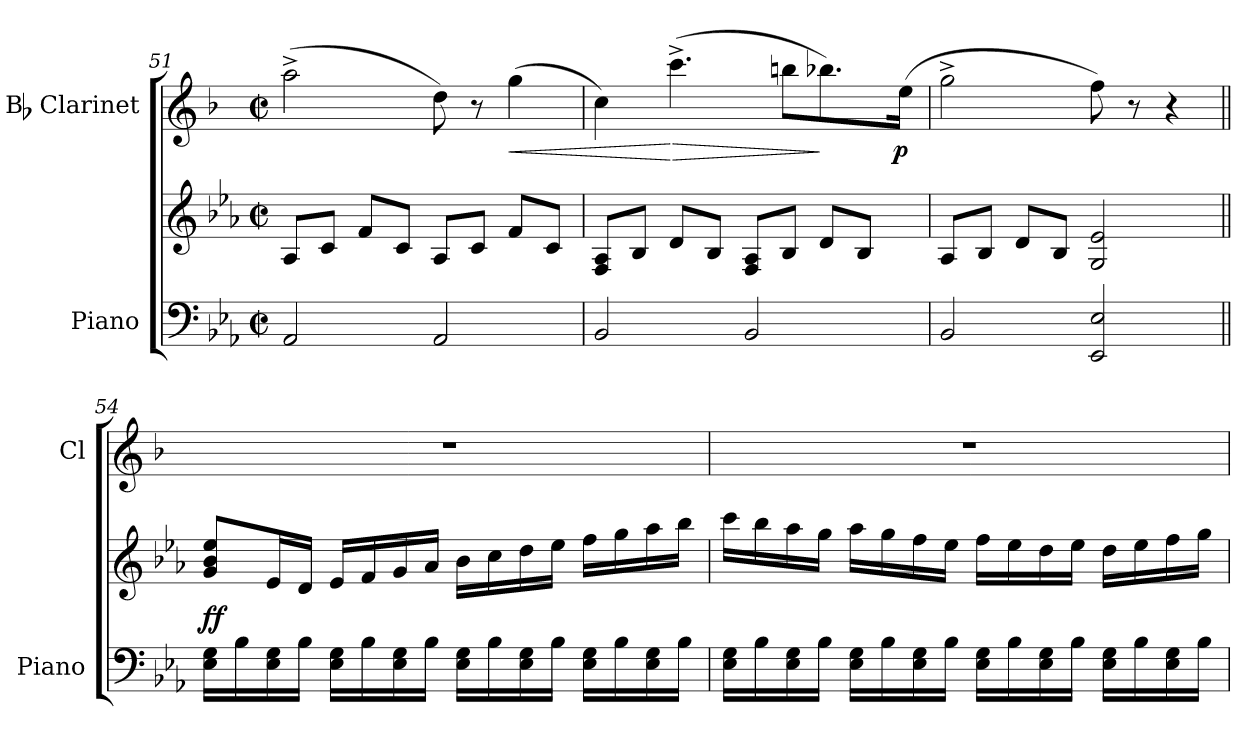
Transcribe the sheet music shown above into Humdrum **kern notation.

**kern	**kern	**dynam	**kern	**dynam
*part2	*part2	*part2	*part1	*part1
*staff3	*staff2	*staff2/3	*staff1	*staff1
*I"Piano	*	*	*I"Bb Clarinet	*
*I'Piano	*	*	*I'Cl	*
*clefF4	*clefG2	*	*clefG2	*
*	*	*	*ITrd1c2	*
*k[b-e-a-]	*k[b-e-a-]	*	*k[b-e-a-]	*
*E-:	*E-:	*	*E-:	*
*M2/2	*M2/2	*	*M2/2	*
*met(c|)	*met(c|)	*	*met(c|)	*
=51	=51	=51	=51	=51
2AA-/	8A-/L	.	(>2gg^>\	.
.	8c/J	.	.	.
.	8f/L	.	.	.
.	8c/J	.	.	.
2AA-/	8A-/L	.	8cc\)	.
.	8c/J	.	8r	.
!	!	!	!	!LO:HP:b
.	8f/L	.	(>4ff\	<
.	8c/J	.	.	.
!!LO:LB:g=z
=52	=52	=52	=52	=52
*	*	*	*^	*
2BB-/	8F/ 8A-/L	.	4b-\)	2ryy	.
.	8B-/J	.	.	.	.
!	!	!	!	!	!LO:HP:n=1:b
.	8d/L	.	(>4.bb-^>\	.	[ >
.	8B-/J	.	.	.	.
2BB-/	8F/ 8A-/L	.	.	4ryy	.
.	8B-/J	.	8aan\L	.	.
.	8d/L	.	8.aa-X\)	8ryy	]
.	8B-/J	.	.	32ryy	.
.	.	.	.	64ryy	.
.	.	.	.	128ryy	.
.	.	.	.	1024.ryy	.
!	!	!	!	!	!LO:DY:b
.	.	.	.	16ryy	p
.	.	.	(>16dd\Jk	.	.
.	.	.	.	256ryy	.
.	.	.	.	512ryy	.
.	.	.	.	2048ryy	.
*	*	*	*v	*v	*
=53	=53	=53	=53	=53
2BB-/	8A-/L	.	2ff^>\	.
.	8B-/J	.	.	.
.	8d/L	.	.	.
.	8B-/J	.	.	.
2EE-/ 2E-/	2G/ 2e-/	.	8ee-\)	.
.	.	.	8r	.
.	.	.	4r	.
=54||	=54||	=54||	=54||	=54||
!	!	!LO:DY:a=2	!	!
16E-\ 16G\LL	8g/ 8b-/ 8ee-/L	ff	1r	.
16B-\	.	.	.	.
16E-\ 16G\	16e-/L	.	.	.
16B-\JJ	16d/JJ	.	.	.
16E-\ 16G\LL	16e-/LL	.	.	.
16B-\	16f/	.	.	.
16E-\ 16G\	16g/	.	.	.
16B-\JJ	16a-/JJ	.	.	.
16E-\ 16G\LL	16b-\LL	.	.	.
16B-\	16cc\	.	.	.
16E-\ 16G\	16dd\	.	.	.
16B-\JJ	16ee-\JJ	.	.	.
16E-\ 16G\LL	16ff\LL	.	.	.
16B-\	16gg\	.	.	.
16E-\ 16G\	16aa-\	.	.	.
16B-\JJ	16bb-\JJ	.	.	.
=55	=55	=55	=55	=55
16E-\ 16G\LL	16ccc\LL	.	1r	.
16B-\	16bb-\	.	.	.
16E-\ 16G\	16aa-\	.	.	.
16B-\JJ	16gg\JJ	.	.	.
16E-\ 16G\LL	16aa-\LL	.	.	.
16B-\	16gg\	.	.	.
16E-\ 16G\	16ff\	.	.	.
16B-\JJ	16ee-\JJ	.	.	.
16E-\ 16G\LL	16ff\LL	.	.	.
16B-\	16ee-\	.	.	.
16E-\ 16G\	16dd\	.	.	.
16B-\JJ	16ee-\JJ	.	.	.
16E-\ 16G\LL	16dd\LL	.	.	.
16B-\	16ee-\	.	.	.
16E-\ 16G\	16ff\	.	.	.
16B-\JJ	16gg\JJ	.	.	.
=	=	=	=	=
*-	*-	*-	*-	*-
